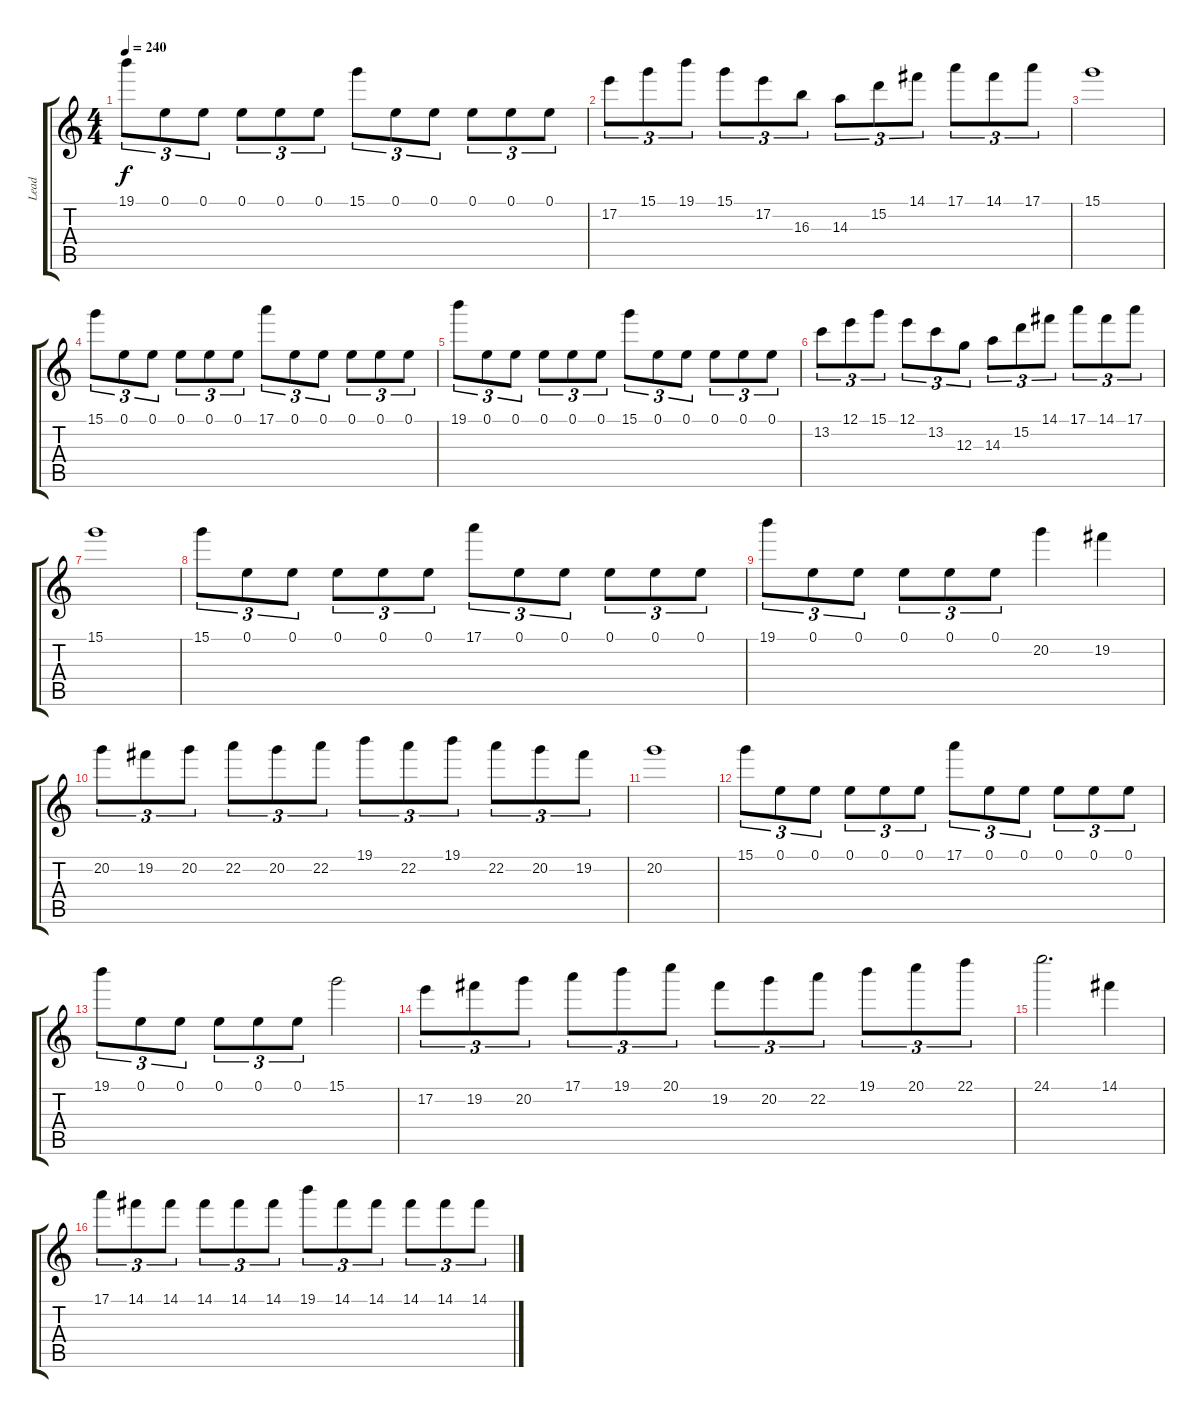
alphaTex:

\track ("Lead" "Lead") {instrument distortionguitar}
\staff {score tabs}
\tuning (E4 B3 G3 D3 A2 E2) {hide}
\ts (4 4)
\tempo 240
\clef g2
\ks c
19.1.8{tu (3 2) dy f} 0.1.8{tu (3 2)} 0.1.8{tu (3 2)} 0.1.8{tu (3 2)} 0.1.8{tu (3 2)} 0.1.8{tu (3 2)} 15.1.8{tu (3 2)} 0.1.8{tu (3 2)} 0.1.8{tu (3 2)} 0.1.8{tu (3 2)} 0.1.8{tu (3 2)} 0.1.8{tu (3 2)} |
17.2.8{tu (3 2)} 15.1.8{tu (3 2)} 19.1.8{tu (3 2)} 15.1.8{tu (3 2)} 17.2.8{tu (3 2)} 16.3.8{tu (3 2)} 14.3.8{tu (3 2)} 15.2.8{tu (3 2)} 14.1.8{tu (3 2)} 17.1.8{tu (3 2)} 14.1.8{tu (3 2)} 17.1.8{tu (3 2)} |
15.1.1 |
15.1.8{tu (3 2)} 0.1.8{tu (3 2)} 0.1.8{tu (3 2)} 0.1.8{tu (3 2)} 0.1.8{tu (3 2)} 0.1.8{tu (3 2)} 17.1.8{tu (3 2)} 0.1.8{tu (3 2)} 0.1.8{tu (3 2)} 0.1.8{tu (3 2)} 0.1.8{tu (3 2)} 0.1.8{tu (3 2)} |
19.1.8{tu (3 2)} 0.1.8{tu (3 2)} 0.1.8{tu (3 2)} 0.1.8{tu (3 2)} 0.1.8{tu (3 2)} 0.1.8{tu (3 2)} 15.1.8{tu (3 2)} 0.1.8{tu (3 2)} 0.1.8{tu (3 2)} 0.1.8{tu (3 2)} 0.1.8{tu (3 2)} 0.1.8{tu (3 2)} |
13.2.8{tu (3 2)} 12.1.8{tu (3 2)} 15.1.8{tu (3 2)} 12.1.8{tu (3 2)} 13.2.8{tu (3 2)} 12.3.8{tu (3 2)} 14.3.8{tu (3 2)} 15.2.8{tu (3 2)} 14.1.8{tu (3 2)} 17.1.8{tu (3 2)} 14.1.8{tu (3 2)} 17.1.8{tu (3 2)} |
15.1.1 |
15.1.8{tu (3 2)} 0.1.8{tu (3 2)} 0.1.8{tu (3 2)} 0.1.8{tu (3 2)} 0.1.8{tu (3 2)} 0.1.8{tu (3 2)} 17.1.8{tu (3 2)} 0.1.8{tu (3 2)} 0.1.8{tu (3 2)} 0.1.8{tu (3 2)} 0.1.8{tu (3 2)} 0.1.8{tu (3 2)} |
19.1.8{tu (3 2)} 0.1.8{tu (3 2)} 0.1.8{tu (3 2)} 0.1.8{tu (3 2)} 0.1.8{tu (3 2)} 0.1.8{tu (3 2)} 20.2.4 19.2.4 |
20.2.8{tu (3 2)} 19.2.8{tu (3 2)} 20.2.8{tu (3 2)} 22.2.8{tu (3 2)} 20.2.8{tu (3 2)} 22.2.8{tu (3 2)} 19.1.8{tu (3 2)} 22.2.8{tu (3 2)} 19.1.8{tu (3 2)} 22.2.8{tu (3 2)} 20.2.8{tu (3 2)} 19.2.8{tu (3 2)} |
20.2.1 |
15.1.8{tu (3 2)} 0.1.8{tu (3 2)} 0.1.8{tu (3 2)} 0.1.8{tu (3 2)} 0.1.8{tu (3 2)} 0.1.8{tu (3 2)} 17.1.8{tu (3 2)} 0.1.8{tu (3 2)} 0.1.8{tu (3 2)} 0.1.8{tu (3 2)} 0.1.8{tu (3 2)} 0.1.8{tu (3 2)} |
19.1.8{tu (3 2)} 0.1.8{tu (3 2)} 0.1.8{tu (3 2)} 0.1.8{tu (3 2)} 0.1.8{tu (3 2)} 0.1.8{tu (3 2)} 15.1.2 |
17.2.8{tu (3 2)} 19.2.8{tu (3 2)} 20.2.8{tu (3 2)} 17.1.8{tu (3 2)} 19.1.8{tu (3 2)} 20.1.8{tu (3 2)} 19.2.8{tu (3 2)} 20.2.8{tu (3 2)} 22.2.8{tu (3 2)} 19.1.8{tu (3 2)} 20.1.8{tu (3 2)} 22.1.8{tu (3 2)} |
24.1.2{d} 14.1.4 |
17.1.8{tu (3 2)} 14.1.8{tu (3 2)} 14.1.8{tu (3 2)} 14.1.8{tu (3 2)} 14.1.8{tu (3 2)} 14.1.8{tu (3 2)} 19.1.8{tu (3 2)} 14.1.8{tu (3 2)} 14.1.8{tu (3 2)} 14.1.8{tu (3 2)} 14.1.8{tu (3 2)} 14.1.8{tu (3 2)}
